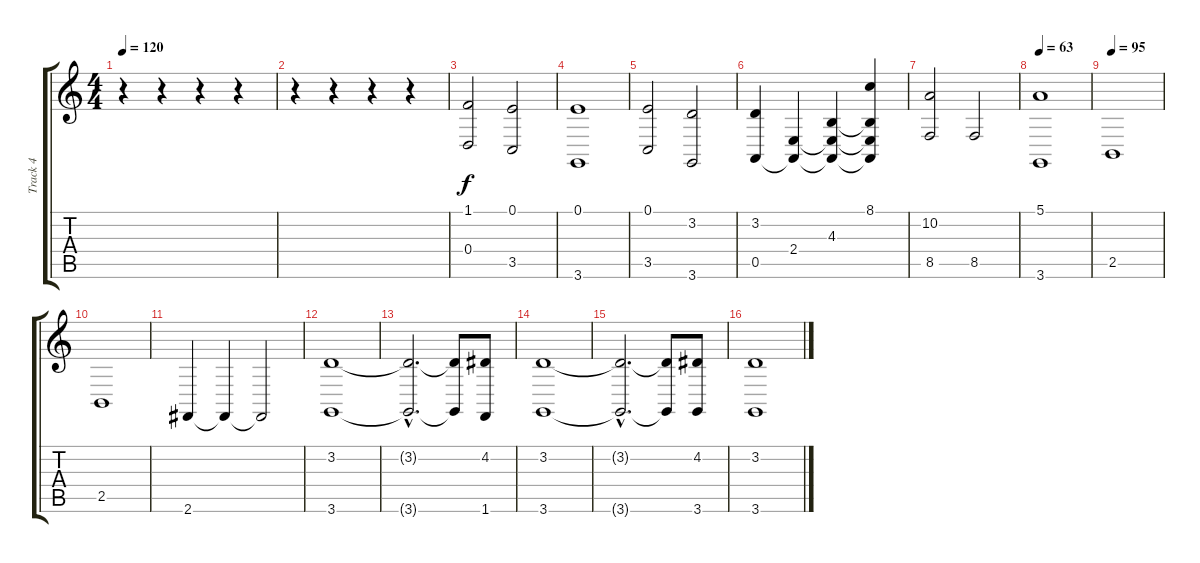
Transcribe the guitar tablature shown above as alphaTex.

\track ("Track 4" "Track 4") {instrument tubularbells}
\staff {score tabs}
\tuning (E4 B3 G3 D3 A2 E2) {hide}
\ts (4 4)
\tempo 120
\tempo 95
\tempo 120
\clef g2
\ks c
r.4{dy f instrument tubularbells} r.4 r.4 r.4 |
r.4 r.4 r.4 r.4 |
(1.1 0.4).2 (0.1 3.5).2 |
(0.1 3.6).1 |
(0.1 3.5).2 (3.2 3.6).2 |
(3.2 0.5).4 (2.4 0.5{t}).4 (4.3 2.4{t} 0.5{t}).4 (8.1 4.3{t} 2.4{t} 0.5{t}).4 |
(10.2 8.5).2 8.5.2 |
\tempo 63
(5.1 3.6).1 |
\tempo 95
2.5.1 |
2.5.1 |
2.6.4 2.6{t}.4 2.6{t}.2 |
(3.2 3.6).1 |
(3.2{hac t} 3.6{hac t}).2{d} (3.2{t} 3.6{t}).8 (4.2 1.6).8 |
(3.2 3.6).1 |
(3.2{hac t} 3.6{hac t}).2{d} (3.2{t} 3.6{t}).8 (4.2 3.6).8 |
(3.2 3.6).1
